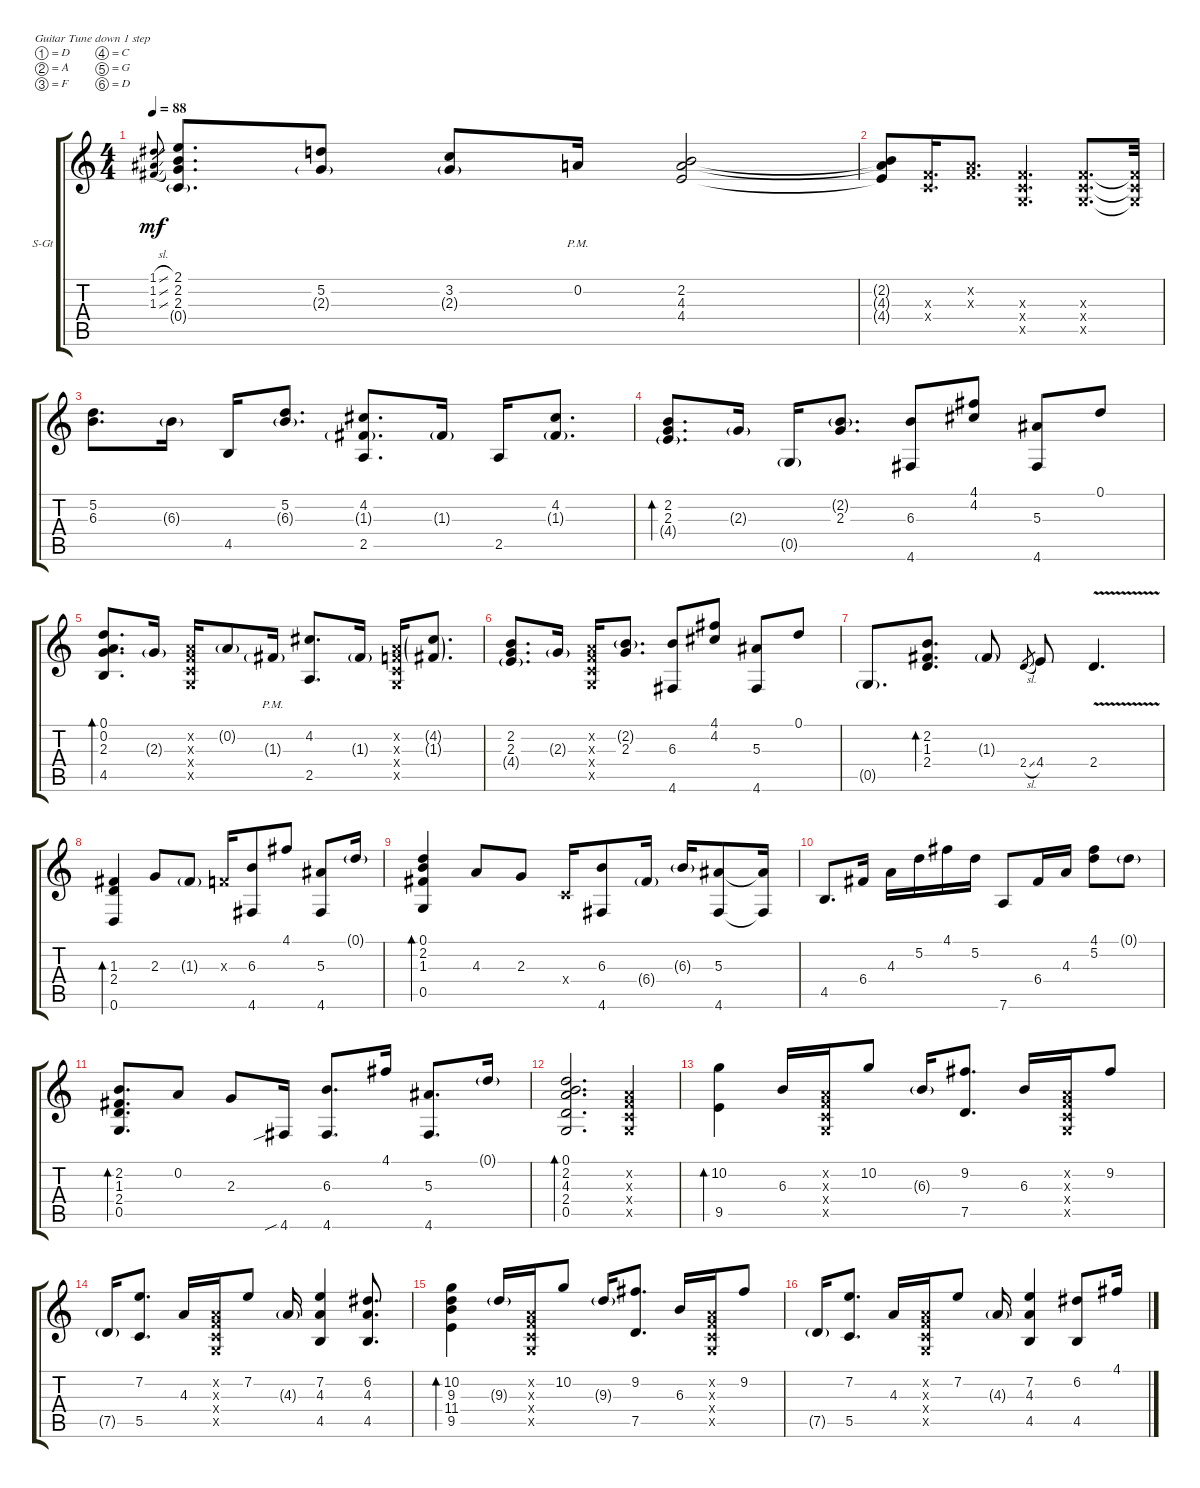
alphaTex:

\defaultSystemsLayout 4
\bracketExtendMode groupsimilarinstruments
\firstSystemTrackNameOrientation horizontal
\otherSystemsTrackNameOrientation horizontal
\track ("Steel Guitar" "S-Gt") {instrument acousticguitarsteel}
\staff {score tabs}
\tuning (D4 A3 F3 C3 G2 D2)
\ts (4 4)
\tempo 88
\clef g2
\ks c
(1.1{sl} 1.2{sl} 1.3{sl}).8{gr dy mf} (0.4{g} 2.3 2.2 2.1).8{d} (5.2 2.3{g}).8 (3.2 2.3{g}).8 0.2{pm}.16 (4.4 2.2 4.3).2 |
(2.2{t} 4.3{t} 4.4{t}).8 (0.4{x} 0.3{x}).16{d} (0.3{x} 0.2{x}).8{d} (0.5{x} 0.4{x} 0.3{x}).4{d} (0.5{x} 0.4{x} 0.3{x}).8{d} (0.5{x t} 0.4{x t} 0.3{x t}).32 |
(6.3 5.2).8{d} 6.3{g}.16 4.5.16 (5.2 6.3{g}).8{d} (2.5 1.3{g} 4.2).8{d} 1.3{g}.16 2.5.16 (4.2 1.3{g}).8{d} |
(2.2 2.3 4.4{g}).8{d bd 113} 2.3{g}.16 0.5{g}.16 (2.3 2.2{g}).8{d} (4.6 6.3).8 (4.1 4.2).8 (4.6 5.3).8 0.1.8 |
(0.1 0.2 2.3 4.5).8{d bd 112} 2.3{g}.16 (0.5{x} 0.4{x} 0.3{x} 0.2{x}).16 0.2{g}.8 1.3{g pm}.16 (2.5 4.2).8{d} 1.3{g}.16 (0.5{x} 0.2{x} 0.4{x} 0.3{x}).16 (4.2{g} 1.3{g}).8{d} |
(2.2 2.3 4.4{g}).8{d} 2.3{g}.16 (0.5{x} 0.4{x} 0.3{x} 0.2{x}).16 (2.3 2.2{g}).8{d} (4.6 6.3).8 (4.1 4.2).8 (4.6 5.3).8 0.1.8 |
0.5{g}.8{d} (2.4 1.3 2.2).8{d bd 176} 1.3{g}.8 2.4{sl}.8{gr} 4.4.8 2.4{v}.4{d} |
(0.6 2.4 1.3).4{bd 174} 2.3.8 1.3{g}.8 0.3{x}.16 (4.6 6.3).8 4.1.8 (4.6 5.3).8 0.1{g}.16 |
(0.1 2.2 1.3 0.5).4{bd 120} 4.3.8 2.3.8 0.4{x}.16 (4.6 6.3).8 6.4{g}.16 6.3{g}.16 (4.6 5.3).8 (5.3{t} 4.6{t}).16 |
4.5.8{d} 6.4.16 4.3.16 5.2.16 4.1.16 5.2.16 7.6.8 6.4.16 4.3.16 (5.2 4.1).8 0.1{g}.8 |
(0.5 2.4 1.3 2.2).8{d bd 119} 0.2.8 2.3.8 4.6{sib}.16 (4.6 6.3).8{d} 4.1.16 (4.6 5.3).8{d} 0.1{g}.16 |
(0.5 2.4 4.3 2.2 0.1).2{d bd 478} (0.5{x} 0.4{x} 0.3{x} 0.2{x}).4 |
(9.5 10.2).4{bd 114} 6.3.16 (0.3{x} 0.2{x} 0.4{x} 0.5{x}).16 10.2.8 6.3{g}.16 (7.5 9.2).8{d} 6.3.16 (0.3{x} 0.2{x} 0.5{x} 0.4{x}).16 9.2.8 |
7.5{g}.16 (5.5 7.2).8{d} 4.3.16 (0.3{x} 0.2{x} 0.4{x} 0.5{x}).16 7.2.8 4.3{g}.16 (7.2 4.3 4.5).4 (4.5 4.3 6.2).8{d} |
(9.5 10.2 11.4 9.3).4{bd 114} 9.3{g}.16 (0.3{x} 0.2{x} 0.4{x} 0.5{x}).16 10.2.8 9.3{g}.16 (7.5 9.2).8{d} 6.3.16 (0.3{x} 0.2{x} 0.5{x} 0.4{x}).16 9.2.8 |
7.5{g}.16 (5.5 7.2).8{d} 4.3.16 (0.3{x} 0.2{x} 0.4{x} 0.5{x}).16 7.2.8 4.3{g}.16 (7.2 4.3 4.5).4 (4.5 6.2).8 4.1.16
